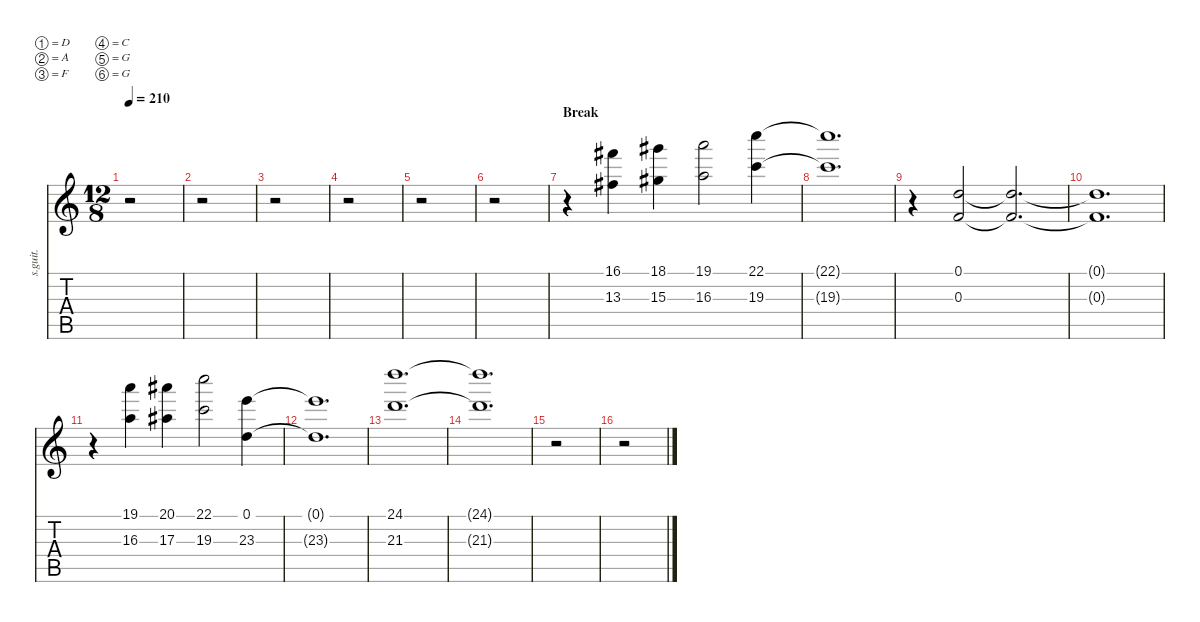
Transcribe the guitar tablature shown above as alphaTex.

\defaultSystemsLayout 4
\hideDynamics
\bracketExtendMode nobrackets
\track ("FX 2" "s.guit.") {instrument stringensemble1}
\staff {score tabs}
\tuning (D4 A3 F3 C3 G2 G1)
\displaytranspose 12
\ts (12 8)
\tempo 210
\clef g2
\ks c
r.2{dy f} |
r.2 |
r.2 |
r.2 |
r.2 |
r.2 |
\section ("" "Break")
r.4 (16.1{acc #} 13.3{acc #}).4{lyrics (0 "") lyrics (1 "") lyrics (2 "") lyrics (3 "") lyrics (4 "")} (18.1{acc #} 15.3{acc #}).4{lyrics (0 "") lyrics (1 "") lyrics (2 "") lyrics (3 "") lyrics (4 "")} (19.1 16.3).2{lyrics (0 "") lyrics (1 "") lyrics (2 "") lyrics (3 "") lyrics (4 "")} (22.1 19.3).4{lyrics (0 "") lyrics (1 "") lyrics (2 "") lyrics (3 "") lyrics (4 "")} |
(22.1{t} 19.3{t}).1{d lyrics (0 "") lyrics (1 "") lyrics (2 "") lyrics (3 "") lyrics (4 "")} |
r.4 (0.1 0.3).2{lyrics (0 "") lyrics (1 "") lyrics (2 "") lyrics (3 "") lyrics (4 "")} (0.1{t} 0.3{t}).2{d lyrics (0 "") lyrics (1 "") lyrics (2 "") lyrics (3 "") lyrics (4 "")} |
(0.1{t} 0.3{t}).1{d lyrics (0 "") lyrics (1 "") lyrics (2 "") lyrics (3 "") lyrics (4 "")} |
r.4 (19.1 16.3).4{lyrics (0 "") lyrics (1 "") lyrics (2 "") lyrics (3 "") lyrics (4 "")} (20.1{acc #} 17.3{acc #}).4{lyrics (0 "") lyrics (1 "") lyrics (2 "") lyrics (3 "") lyrics (4 "")} (22.1 19.3).2{lyrics (0 "") lyrics (1 "") lyrics (2 "") lyrics (3 "") lyrics (4 "")} (0.1 23.3).4{lyrics (0 "") lyrics (1 "") lyrics (2 "") lyrics (3 "") lyrics (4 "")} |
(0.1{t} 23.3{t}).1{d lyrics (0 "") lyrics (1 "") lyrics (2 "") lyrics (3 "") lyrics (4 "")} |
(24.1 21.3).1{d lyrics (0 "") lyrics (1 "") lyrics (2 "") lyrics (3 "") lyrics (4 "")} |
(24.1{t} 21.3{t}).1{d lyrics (0 "") lyrics (1 "") lyrics (2 "") lyrics (3 "") lyrics (4 "")} |
r.2 |
r.2
